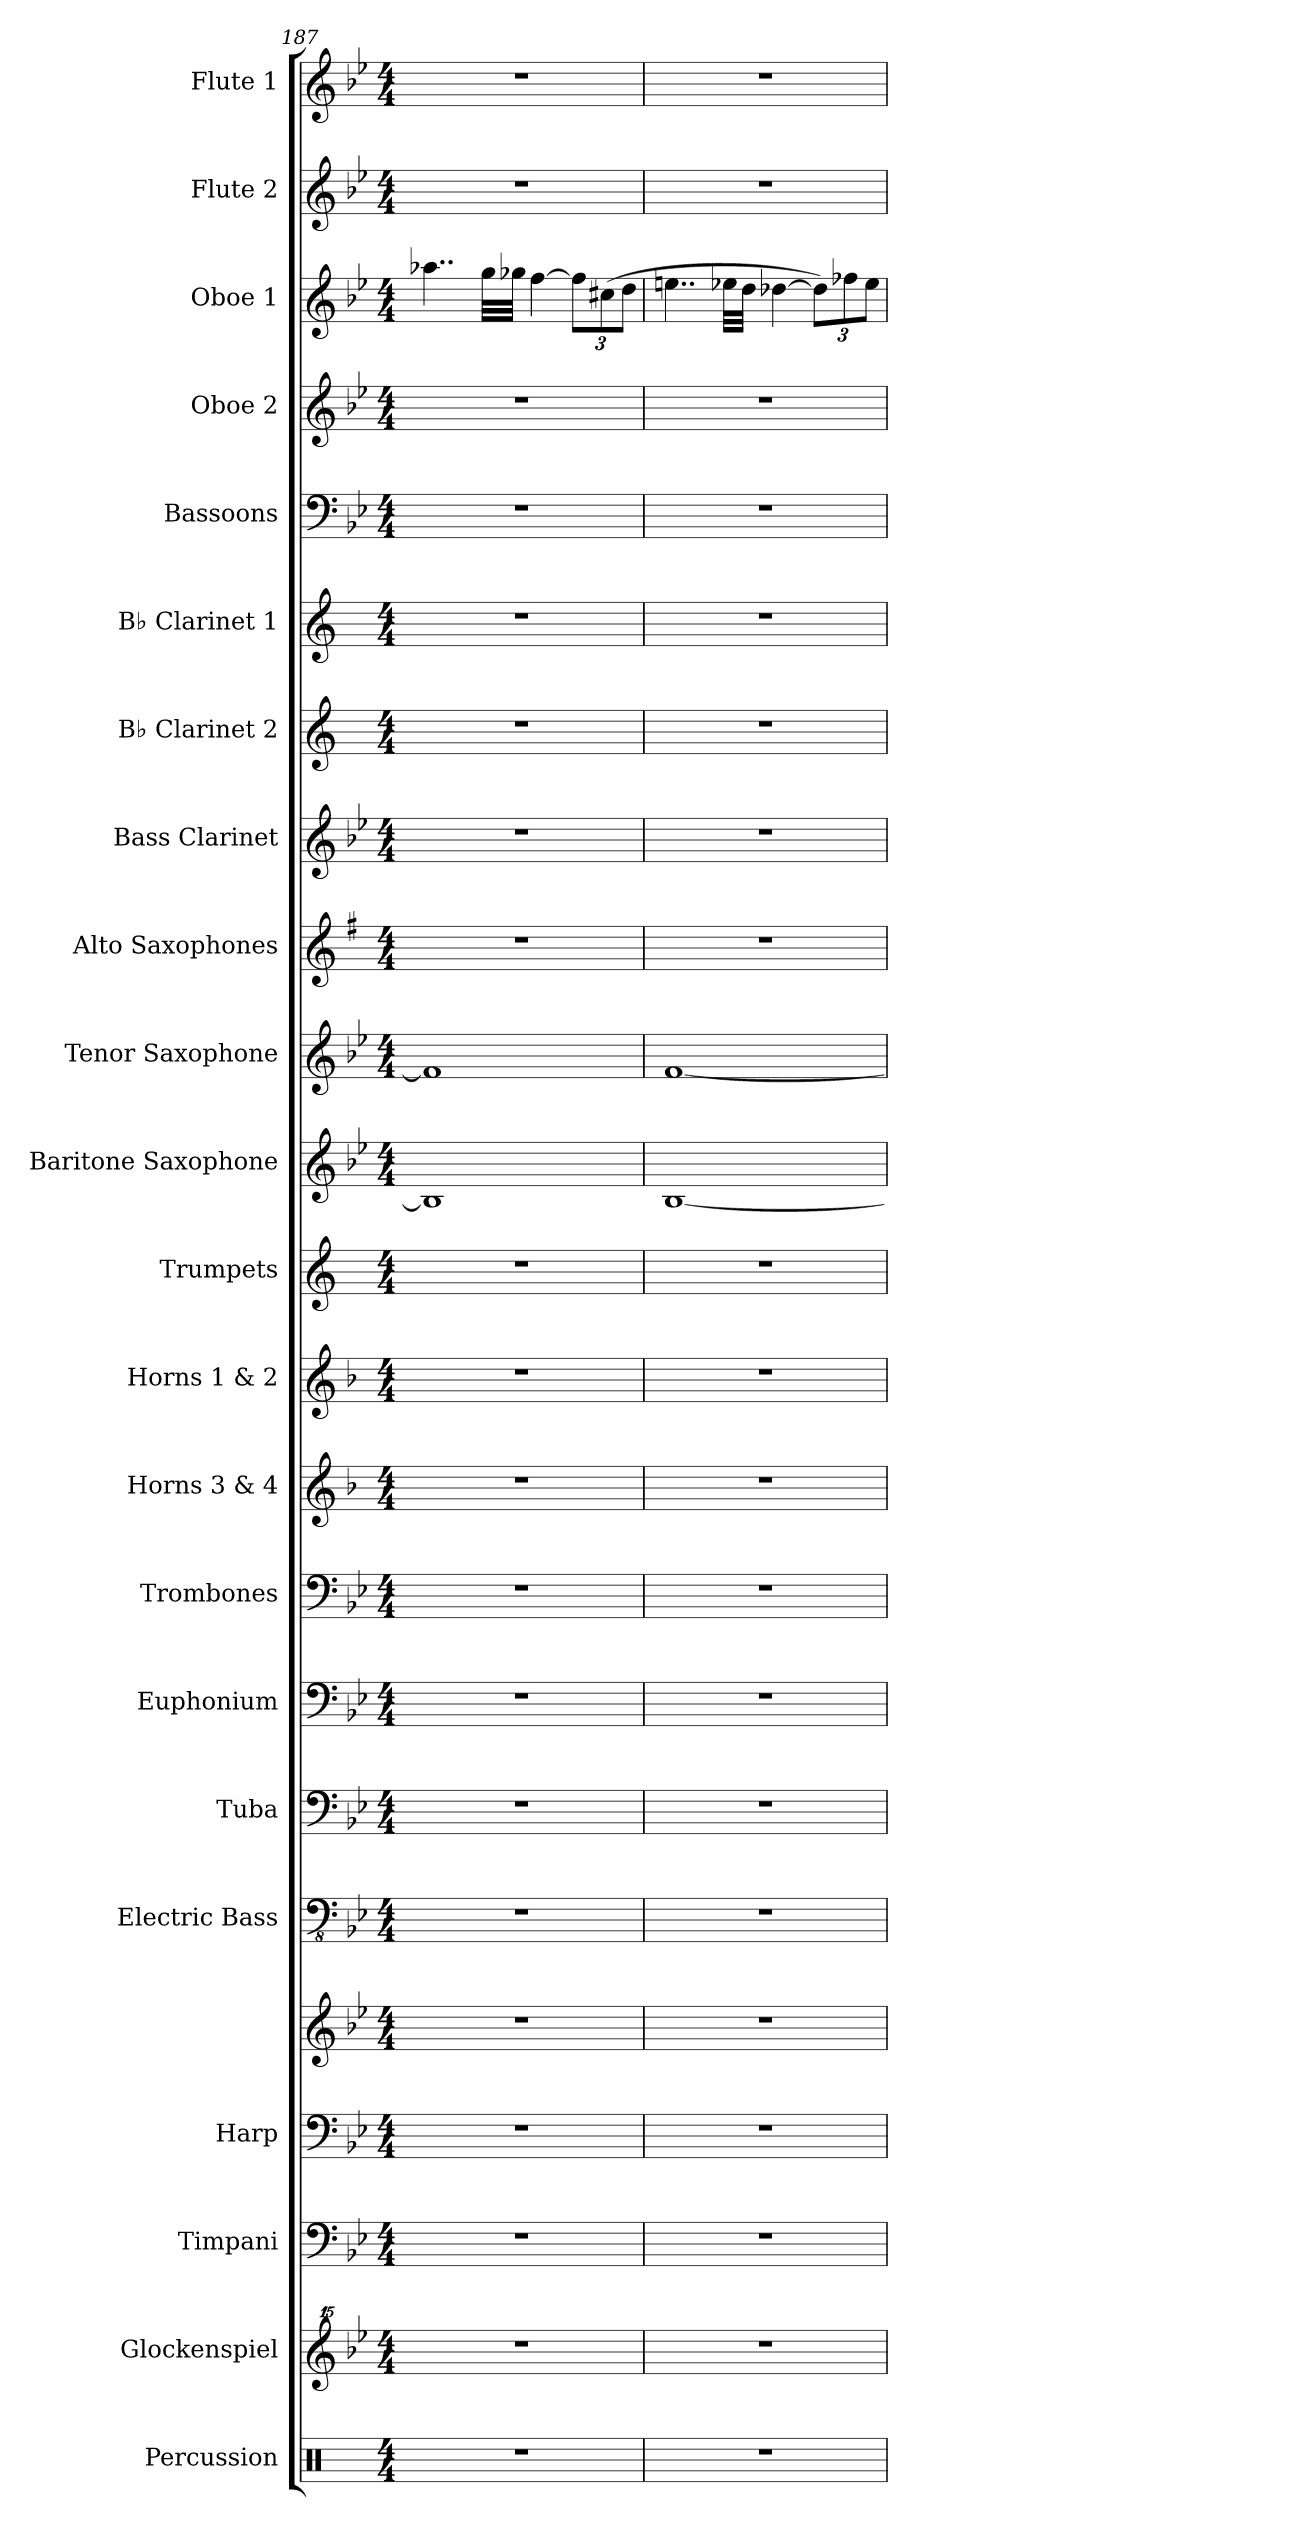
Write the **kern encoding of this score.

**kern	**kern	**kern	**kern	**kern	**kern	**kern	**kern	**kern	**kern	**kern	**kern	**kern	**kern	**kern	**kern	**kern	**kern	**kern	**kern	**kern	**kern	**kern
*part22	*part21	*part20	*part19	*part19	*part18	*part17	*part16	*part15	*part14	*part13	*part12	*part11	*part10	*part9	*part8	*part7	*part6	*part5	*part4	*part3	*part2	*part1
*staff23	*staff22	*staff21	*staff20	*staff19	*staff18	*staff17	*staff16	*staff15	*staff14	*staff13	*staff12	*staff11	*staff10	*staff9	*staff8	*staff7	*staff6	*staff5	*staff4	*staff3	*staff2	*staff1
*I"Percussion	*I"Glockenspiel	*I"Timpani	*I"Harp	*	*I"Electric Bass	*I"Tuba	*I"Euphonium	*I"Trombones	*I"Horns 3 &amp; 4	*I"Horns 1 &amp; 2	*I"Trumpets	*I"Baritone Saxophone	*I"Tenor Saxophone	*I"Alto Saxophones	*I"Bass Clarinet	*I"B♭ Clarinet 2	*I"B♭ Clarinet 1	*I"Bassoons	*I"Oboe 2	*I"Oboe 1	*I"Flute 2	*I"Flute 1
*I'Perc.	*I'Glk.	*I'Timp.	*I'Hrp.	*	*I'El. B.	*I'Tba.	*I'Euph.	*I'Tbns.	*I'Hns. 3/4	*I'Hns. 1/2	*I'Tpts.	*I'Bar. Sax.	*I'T. Sax.	*I'A. Saxes.	*I'B. Cl.	*I'B♭ Cl. 2	*I'B♭ Cl. 1	*I'Bsns.	*I'Ob. 2	*I'Ob. 1	*I'Fl. 2	*I'Fl. 1
*clefX	*clefG^^2	*clefF4	*clefF4	*clefG2	*clefFv4	*clefF4	*clefF4	*clefF4	*clefG2	*clefG2	*clefG2	*clefG2	*clefG2	*clefG2	*clefG2	*clefG2	*clefG2	*clefF4	*clefG2	*clefG2	*clefG2	*clefG2
*	*	*	*	*	*	*	*	*	*ITrd4c7	*ITrd4c7	*ITrd1c2	*ITrd12c21	*ITrd8c14	*ITrd5c9	*ITrd8c14	*ITrd1c2	*ITrd1c2	*	*	*	*	*
*k[]	*k[b-e-]	*k[b-e-]	*k[b-e-]	*k[b-e-]	*k[b-e-]	*k[b-e-]	*k[b-e-]	*k[b-e-]	*k[b-e-]	*k[b-e-]	*k[b-e-]	*k[b-e-]	*k[b-e-]	*k[b-e-]	*k[b-e-]	*k[b-e-]	*k[b-e-]	*k[b-e-]	*k[b-e-]	*k[b-e-]	*k[b-e-]	*k[b-e-]
*M4/4	*M4/4	*M4/4	*M4/4	*M4/4	*M4/4	*M4/4	*M4/4	*M4/4	*M4/4	*M4/4	*M4/4	*M4/4	*M4/4	*M4/4	*M4/4	*M4/4	*M4/4	*M4/4	*M4/4	*M4/4	*M4/4	*M4/4
=187	=187	=187	=187	=187	=187	=187	=187	=187	=187	=187	=187	=187	=187	=187	=187	=187	=187	=187	=187	=187	=187	=187
1r	1r	1r	1r	1r	1r	1r	1r	1r	1r	1r	1r	1BB-]	1F]	1r	1r	1r	1r	1r	1r	4..aa-X\	1r	1r
.	.	.	.	.	.	.	.	.	.	.	.	.	.	.	.	.	.	.	.	32gg\LLL	.	.
.	.	.	.	.	.	.	.	.	.	.	.	.	.	.	.	.	.	.	.	32gg-X\JJJ	.	.
.	.	.	.	.	.	.	.	.	.	.	.	.	.	.	.	.	.	.	.	[4ff\	.	.
*	*	*	*	*	*	*	*	*	*	*	*	*	*	*	*	*	*	*	*	*Xbrackettup	*	*
.	.	.	.	.	.	.	.	.	.	.	.	.	.	.	.	.	.	.	.	12ff\L]	.	.
.	.	.	.	.	.	.	.	.	.	.	.	.	.	.	.	.	.	.	.	(12cc#X\	.	.
.	.	.	.	.	.	.	.	.	.	.	.	.	.	.	.	.	.	.	.	12dd\J	.	.
=188	=188	=188	=188	=188	=188	=188	=188	=188	=188	=188	=188	=188	=188	=188	=188	=188	=188	=188	=188	=188	=188	=188
1r	1r	1r	1r	1r	1r	1r	1r	1r	1r	1r	1r	[1BB-	[1F	1r	1r	1r	1r	1r	1r	4..een\	1r	1r
.	.	.	.	.	.	.	.	.	.	.	.	.	.	.	.	.	.	.	.	32ee-X\LLL	.	.
.	.	.	.	.	.	.	.	.	.	.	.	.	.	.	.	.	.	.	.	32dd\JJJ	.	.
.	.	.	.	.	.	.	.	.	.	.	.	.	.	.	.	.	.	.	.	[4dd-X\	.	.
.	.	.	.	.	.	.	.	.	.	.	.	.	.	.	.	.	.	.	.	12dd-\L])	.	.
.	.	.	.	.	.	.	.	.	.	.	.	.	.	.	.	.	.	.	.	12ff-X\	.	.
.	.	.	.	.	.	.	.	.	.	.	.	.	.	.	.	.	.	.	.	12ee-\J	.	.
=	=	=	=	=	=	=	=	=	=	=	=	=	=	=	=	=	=	=	=	=	=	=
*-	*-	*-	*-	*-	*-	*-	*-	*-	*-	*-	*-	*-	*-	*-	*-	*-	*-	*-	*-	*-	*-	*-
